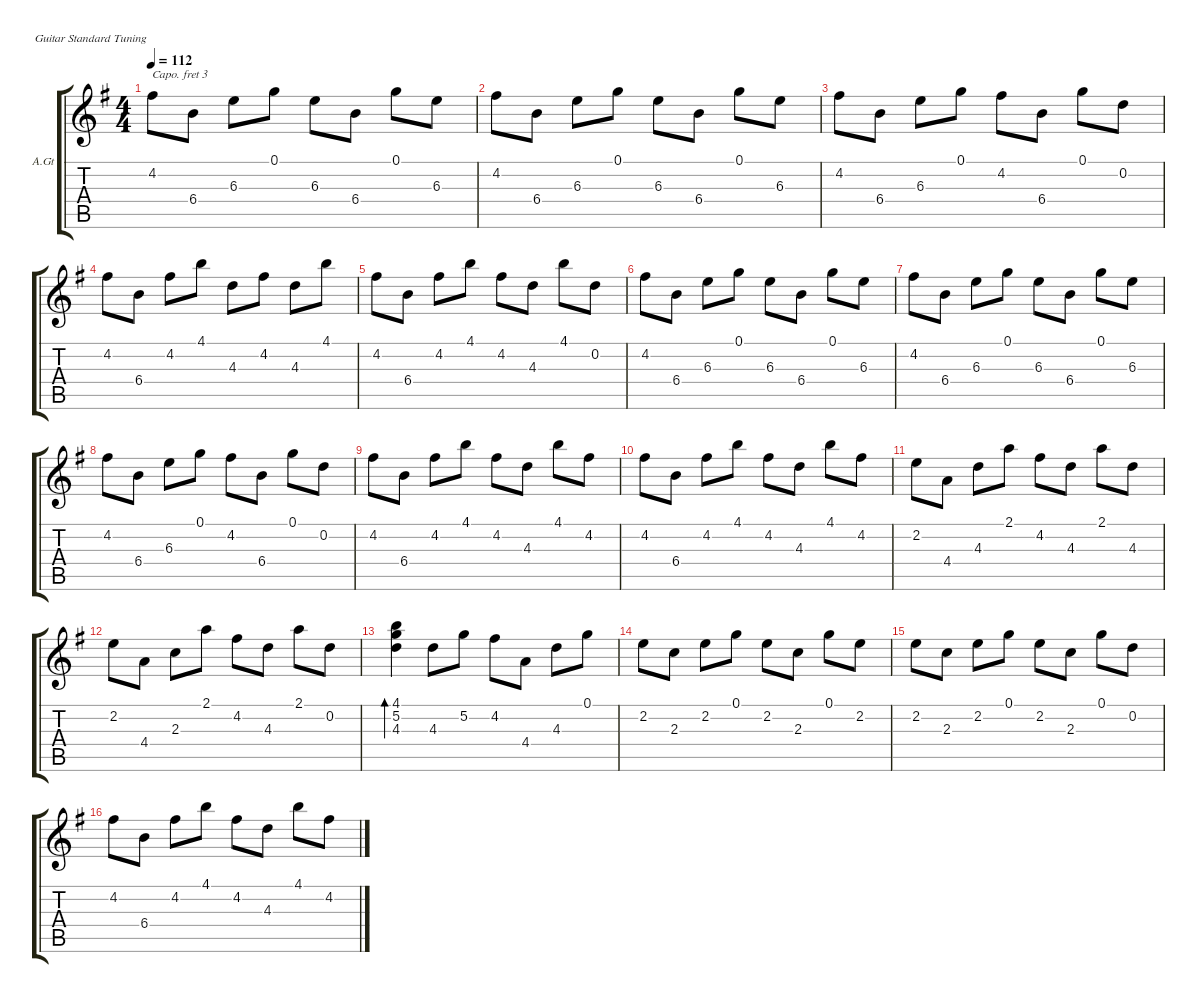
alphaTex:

\hideDynamics
\bracketExtendMode groupsimilarinstruments
\firstSystemTrackNameOrientation horizontal
\otherSystemsTrackNameOrientation horizontal
\track ("A.Guitar 1" "A.Gt") {multiBarRest instrument acousticguitarsteel}
\staff {score tabs}
\capo 3
\tuning (E4 B3 G3 D3 A2 E2)
\ts (4 4)
\tempo 112
\clef g2
\ks eminor
4.2.8{dy f} 6.4.8 6.3.8 0.1.8 6.3.8 6.4.8 0.1.8 6.3.8 |
4.2.8 6.4.8 6.3.8 0.1.8 6.3.8 6.4.8 0.1.8 6.3.8 |
4.2.8 6.4.8 6.3.8 0.1.8 4.2.8 6.4.8 0.1.8 0.2.8 |
4.2.8 6.4.8 4.2.8 4.1.8 4.3.8 4.2.8 4.3.8 4.1.8 |
4.2.8 6.4.8 4.2.8 4.1.8 4.2.8 4.3.8 4.1.8 0.2.8 |
4.2.8 6.4.8 6.3.8 0.1.8 6.3.8 6.4.8 0.1.8 6.3.8 |
4.2.8 6.4.8 6.3.8 0.1.8 6.3.8 6.4.8 0.1.8 6.3.8 |
4.2.8 6.4.8 6.3.8 0.1.8 4.2.8 6.4.8 0.1.8 0.2.8 |
4.2.8 6.4.8 4.2.8 4.1.8 4.2.8 4.3.8 4.1.8 4.2.8 |
4.2.8 6.4.8 4.2.8 4.1.8 4.2.8 4.3.8 4.1.8 4.2.8 |
2.2.8 4.4.8 4.3.8 2.1.8 4.2.8 4.3.8 2.1.8 4.3.8 |
2.2.8 4.4.8 2.3.8 2.1.8 4.2.8 4.3.8 2.1.8 0.2.8 |
(4.1 5.2 4.3).4{bd 60} 4.3.8 5.2.8 4.2.8 4.4.8 4.3.8 0.1.8 |
2.2.8 2.3.8 2.2.8 0.1.8 2.2.8 2.3.8 0.1.8 2.2.8 |
2.2.8 2.3.8 2.2.8 0.1.8 2.2.8 2.3.8 0.1.8 0.2.8 |
4.2.8 6.4.8 4.2.8 4.1.8 4.2.8 4.3.8 4.1.8 4.2.8
